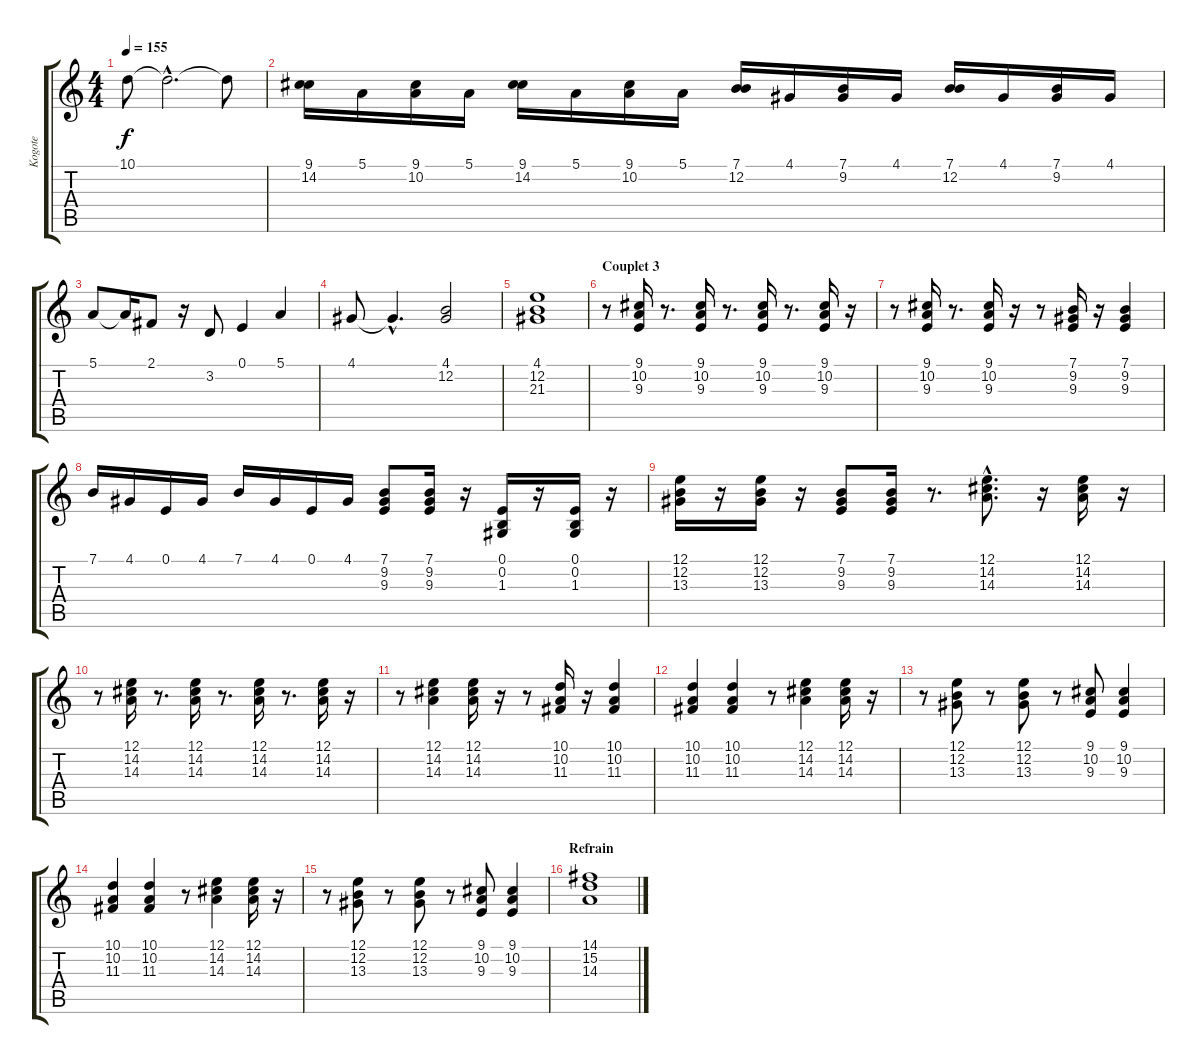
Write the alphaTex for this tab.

\track ("Kogote" "Kogote") {instrument bagpipe}
\staff {score tabs}
\tuning (E4 B3 G3 D3 A2 E2) {hide}
\ts (4 4)
\tempo 155
\clef g2
\ks c
10.1.8{dy f} 10.1{hac t}.2{d} 10.1{t}.8 |
(9.1 14.2).16 5.1.16 (9.1 10.2).16 5.1.16 (9.1 14.2).16 5.1.16 (9.1 10.2).16 5.1.16 (7.1 12.2).16 4.1.16 (7.1 9.2).16 4.1.16 (7.1 12.2).16 4.1.16 (7.1 9.2).16 4.1.16 |
5.1.8 5.1{t}.16 2.1.8 r.16 3.2.8 0.1.4 5.1.4 |
4.1.8 4.1{hac t}.4{d} (4.1 12.2).2 |
(4.1 12.2 21.3).1 |
\section ("" "Couplet 3")
r.8{volume 10} (9.1 10.2 9.3).16 r.8{d} (9.1 10.2 9.3).16 r.8{d} (9.1 10.2 9.3).16 r.8{d} (9.1 10.2 9.3).16 r.16 |
r.8 (9.1 10.2 9.3).16 r.8{d} (9.1 10.2 9.3).16 r.16 r.8 (7.1 9.2 9.3).16 r.16 (7.1 9.2 9.3).4 |
7.1.16 4.1.16 0.1.16 4.1.16 7.1.16 4.1.16 0.1.16 4.1.16 (7.1 9.2 9.3).8 (7.1 9.2 9.3).16 r.16 (0.1 0.2 1.3).16 r.16 (0.1 0.2 1.3).16 r.16 |
(12.1 12.2 13.3).16 r.16 (12.1 12.2 13.3).16 r.16 (7.1 9.2 9.3).8 (7.1 9.2 9.3).16 r.8{d} (12.1{hac} 14.2{hac} 14.3{hac}).8{d} r.16 (12.1 14.2 14.3).16 r.16 |
r.8 (12.1 14.2 14.3).16 r.8{d} (12.1 14.2 14.3).16 r.8{d} (12.1 14.2 14.3).16 r.8{d} (12.1 14.2 14.3).16 r.16 |
r.8 (12.1 14.2 14.3).4 (12.1 14.2 14.3).16 r.16 r.8 (10.1 10.2 11.3).16 r.16 (10.1 10.2 11.3).4 |
(10.1 10.2 11.3).4 (10.1 10.2 11.3).4 r.8 (12.1 14.2 14.3).4 (12.1 14.2 14.3).16 r.16 |
r.8 (12.1 12.2 13.3).8 r.8 (12.1 12.2 13.3).8 r.8 (9.1 10.2 9.3).8 (9.1 10.2 9.3).4 |
(10.1 10.2 11.3).4 (10.1 10.2 11.3).4 r.8 (12.1 14.2 14.3).4 (12.1 14.2 14.3).16 r.16 |
r.8 (12.1 12.2 13.3).8 r.8 (12.1 12.2 13.3).8 r.8 (9.1 10.2 9.3).8 (9.1 10.2 9.3).4 |
\section ("" "Refrain")
(14.1 15.2 14.3).1{volume 9 instrument drawbarorgan}
